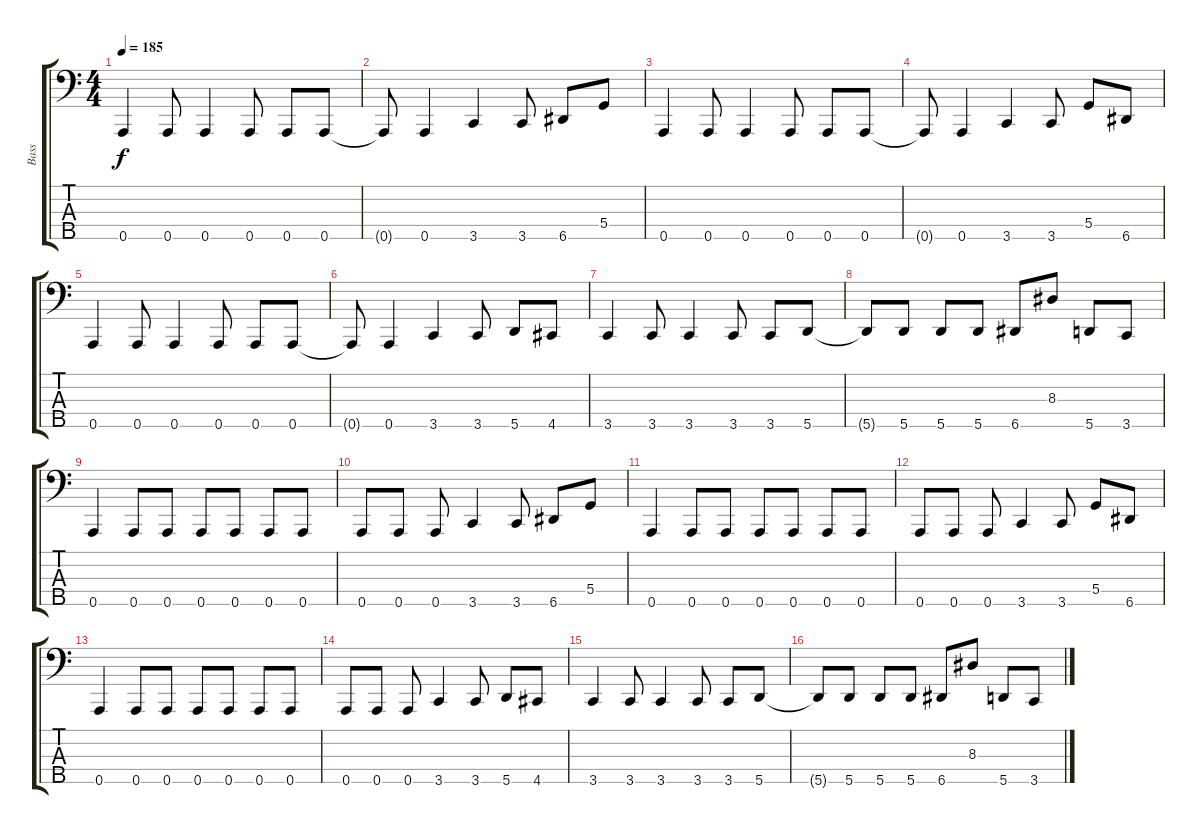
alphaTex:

\track ("Bass" "Bass") {instrument slapbass2}
\staff {score tabs}
\tuning (F2 C2 G1 D1 A0) {hide}
\ts (4 4)
\tempo 185
\clef f4
\ks c
0.5.4{dy f} 0.5.8 0.5.4 0.5.8 0.5.8 0.5.8 |
0.5{t}.8 0.5.4 3.5.4 3.5.8 6.5.8 5.4.8 |
0.5.4 0.5.8 0.5.4 0.5.8 0.5.8 0.5.8 |
0.5{t}.8 0.5.4 3.5.4 3.5.8 5.4.8 6.5.8 |
0.5.4 0.5.8 0.5.4 0.5.8 0.5.8 0.5.8 |
0.5{t}.8 0.5.4 3.5.4 3.5.8 5.5.8 4.5.8 |
3.5.4 3.5.8 3.5.4 3.5.8 3.5.8 5.5.8 |
5.5{t}.8 5.5.8 5.5.8 5.5.8 6.5.8 8.3.8 5.5.8 3.5.8 |
0.5.4 0.5.8 0.5.8 0.5.8 0.5.8 0.5.8 0.5.8 |
0.5.8 0.5.8 0.5.8 3.5.4 3.5.8 6.5.8 5.4.8 |
0.5.4 0.5.8 0.5.8 0.5.8 0.5.8 0.5.8 0.5.8 |
0.5.8 0.5.8 0.5.8 3.5.4 3.5.8 5.4.8 6.5.8 |
0.5.4 0.5.8 0.5.8 0.5.8 0.5.8 0.5.8 0.5.8 |
0.5.8 0.5.8 0.5.8 3.5.4 3.5.8 5.5.8 4.5.8 |
3.5.4 3.5.8 3.5.4 3.5.8 3.5.8 5.5.8 |
5.5{t}.8 5.5.8 5.5.8 5.5.8 6.5.8 8.3.8 5.5.8 3.5.8
